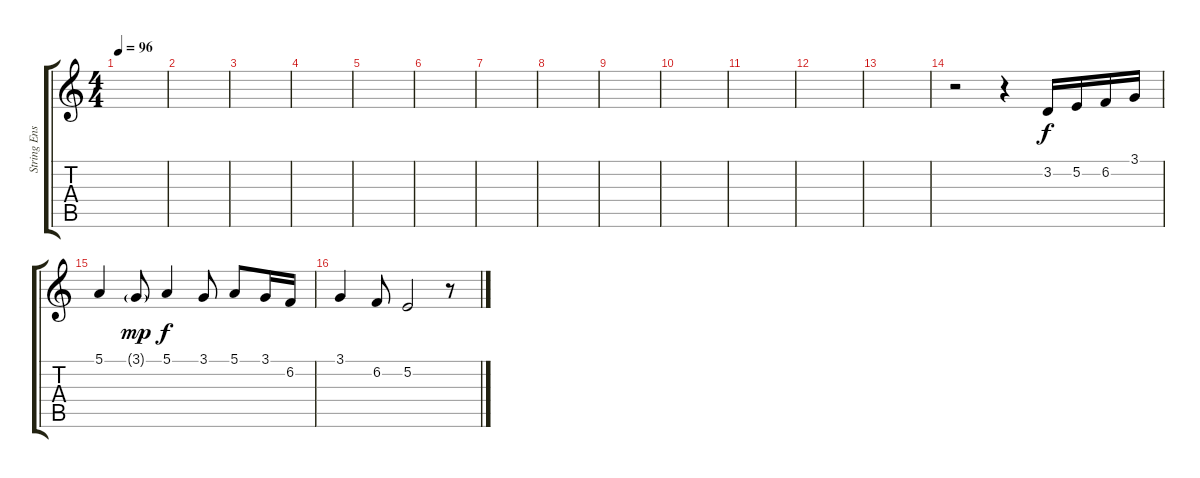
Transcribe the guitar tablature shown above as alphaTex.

\track ("String Ensemble" "String Ens") {instrument stringensemble1}
\staff {score tabs}
\tuning (E4 B3 G3 D3 A2 E2) {hide}
\ts (4 4)
\tempo 96
\clef g2
\ks c
|
|
|
|
|
|
|
|
|
|
|
|
|
r.2 r.4 3.2.16 5.2.16 6.2.16 3.1.16 |
5.1.4 3.1{g}.8{dy mp} 5.1.4{dy f} 3.1.8 5.1.8 3.1.16 6.2.16 |
3.1.4 6.2.8 5.2.2 r.8
